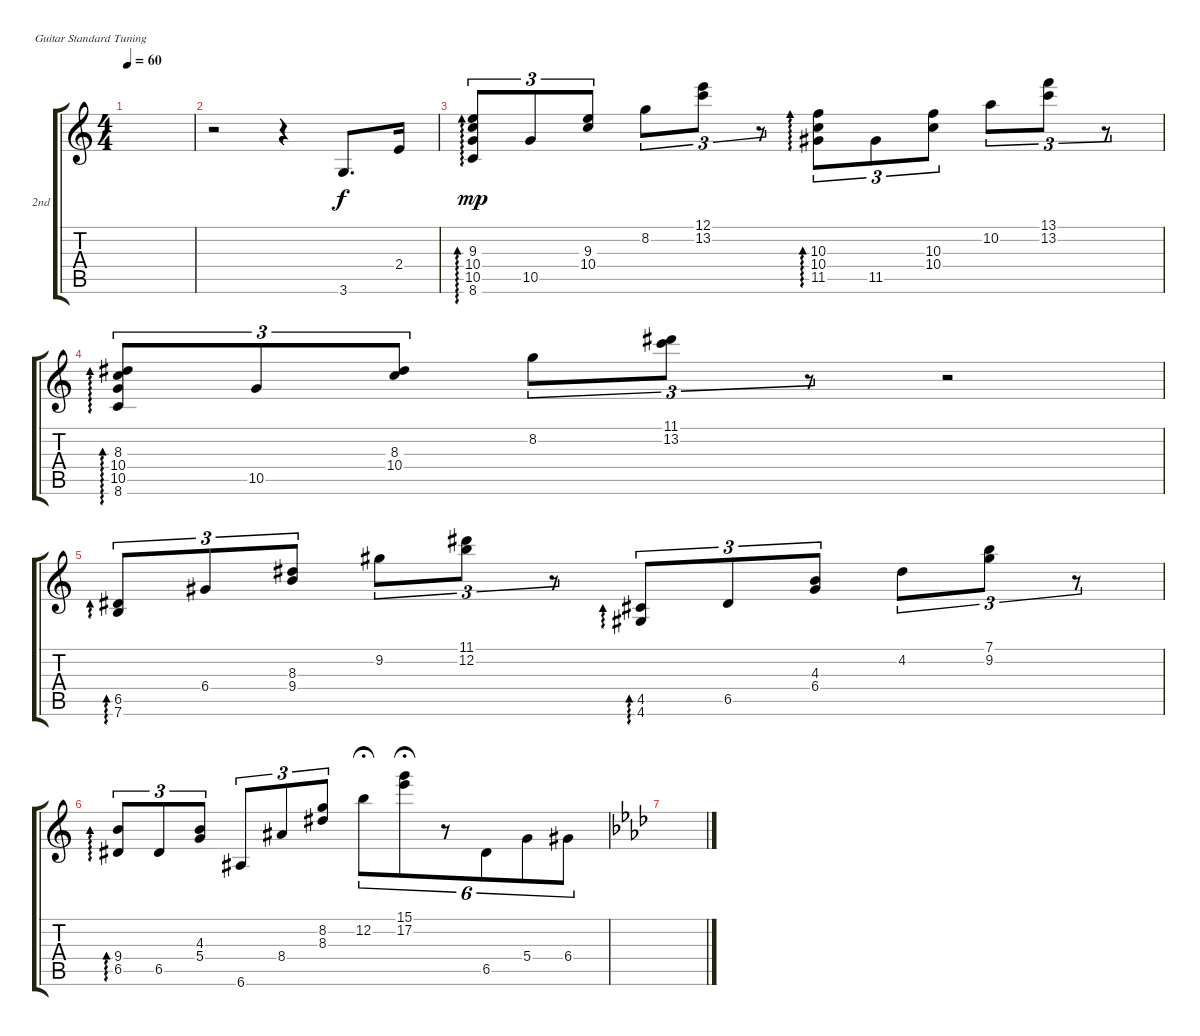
\defaultSystemsLayout 4
\bracketExtendMode groupsimilarinstruments
\firstSystemTrackNameOrientation horizontal
\otherSystemsTrackNameOrientation horizontal
\track ("2nd guitar" "2nd") {instrument acousticguitarnylon}
\staff {score tabs}
\tuning (E4 B3 G3 D3 A2 E2)
\ts (4 4)
\tempo 60
\clef g2
\ks c
|
r.2 r.4 3.6.8{d} 2.4.16 |
(10.5 9.3 8.6 10.4).8{tu (3 2) ad 0 dy mp} 10.5.8{tu (3 2)} (10.4 9.3).8{tu (3 2)} 8.2.8{tu (3 2)} (13.2 12.1).8{tu (3 2)} r.8{tu (3 2)} (10.4 11.5 10.3).8{tu (3 2) ad 0} 11.5.8{tu (3 2)} (10.4 10.3).8{tu (3 2)} 10.2.8{tu (3 2)} (13.2 13.1).8{tu (3 2)} r.8{tu (3 2)} |
(10.5 8.3 8.6 10.4).8{tu (3 2) ad 0} 10.5.8{tu (3 2)} (10.4 8.3).8{tu (3 2)} 8.2.8{tu (3 2)} (13.2 11.1).8{tu (3 2)} r.8{tu (3 2)} r.2 |
(7.6 6.5).8{tu (3 2) ad 0} 6.4.8{tu (3 2)} (9.4 8.3).8{tu (3 2)} 9.2.8{tu (3 2)} (12.2 11.1).8{tu (3 2)} r.8{tu (3 2)} (4.6 4.5).8{tu (3 2) ad 0} 6.5.8{tu (3 2)} (6.4 4.3).8{tu (3 2)} 4.2.8{tu (3 2)} (9.2 7.1).8{tu (3 2)} r.8{tu (3 2)} |
(6.5 9.4).8{tu (3 2) ad 0} 6.5.8{tu (3 2)} (5.4 4.3).8{tu (3 2)} 6.6.8{tu (3 2)} 8.4.8{tu (3 2)} (8.3 8.2).8{tu (3 2)} 12.2.8{tu (6 4) fermata (medium 0.68)} (17.2 15.1).8{tu (6 4) fermata (medium 0.68)} r.8{tu (6 4)} 6.5.8{tu (6 4)} 5.4.8{tu (6 4)} 6.4.8{tu (6 4)} |
\ks ab
